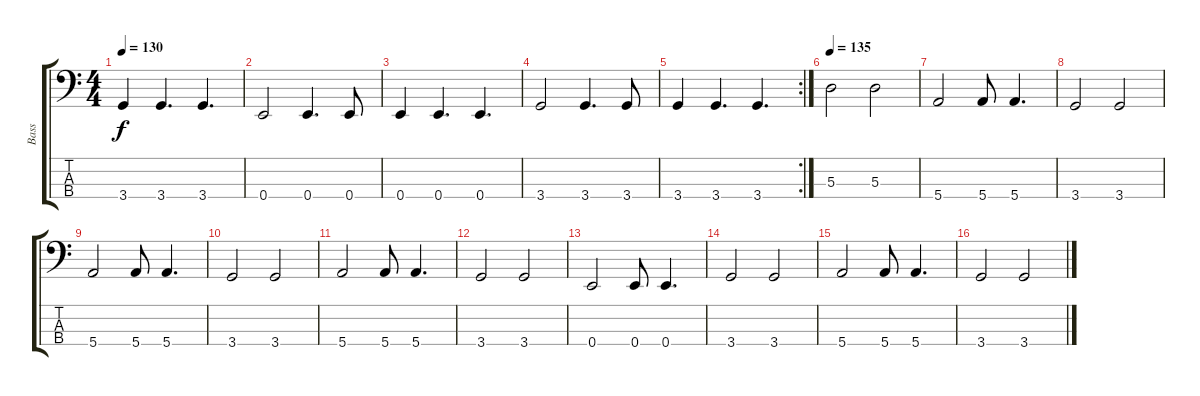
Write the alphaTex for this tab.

\track ("Bass" "Bass") {instrument electricbasspick bank 4}
\staff {score tabs}
\tuning (G2 D2 A1 E1) {hide}
\ts (4 4)
\tempo 130
\clef f4
\ks c
3.4.4{dy f} 3.4.4{d} 3.4.4{d} |
0.4.2 0.4.4{d} 0.4.8 |
0.4.4 0.4.4{d} 0.4.4{d} |
3.4.2 3.4.4{d} 3.4.8 |
\rc 2
3.4.4 3.4.4{d} 3.4.4{d} |
\tempo 135
5.3.2 5.3.2 |
5.4.2 5.4.8 5.4.4{d} |
3.4.2 3.4.2 |
5.4.2 5.4.8 5.4.4{d} |
3.4.2 3.4.2 |
5.4.2 5.4.8 5.4.4{d} |
3.4.2 3.4.2 |
0.4.2 0.4.8 0.4.4{d} |
3.4.2 3.4.2 |
5.4.2 5.4.8 5.4.4{d} |
3.4.2 3.4.2
